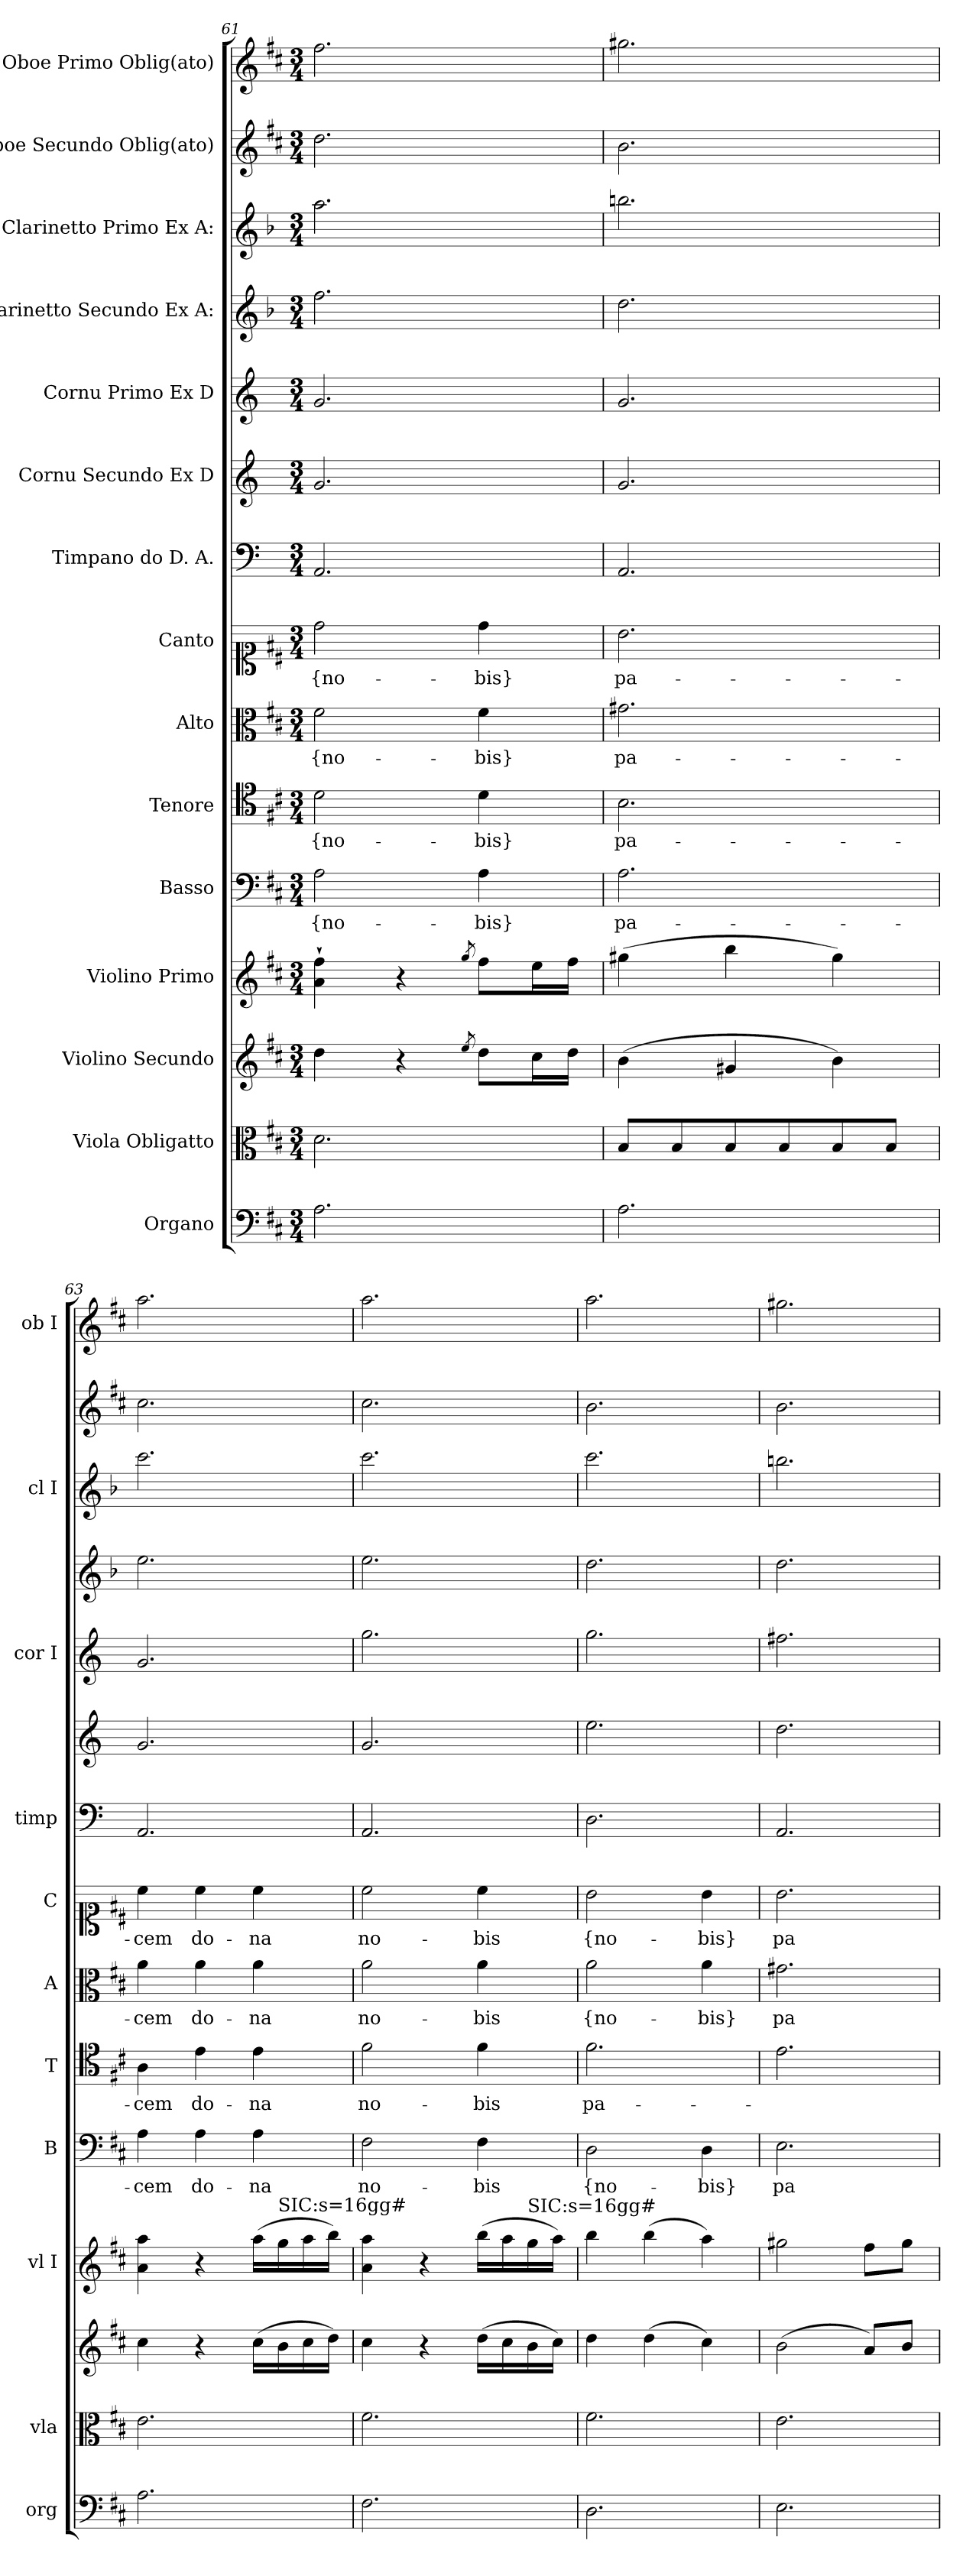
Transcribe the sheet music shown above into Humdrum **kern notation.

**kern	**kern	**kern	**kern	**kern	**text	**kern	**text	**kern	**text	**kern	**text	**kern	**kern	**kern	**kern	**kern	**kern	**kern
*part15	*part14	*part13	*part12	*part11	*part11	*part10	*part10	*part9	*part9	*part8	*part8	*part7	*part6	*part5	*part4	*part3	*part2	*part1
*staff15	*staff14	*staff13	*staff12	*staff11	*staff11	*staff10	*staff10	*staff9	*staff9	*staff8	*staff8	*staff7	*staff6	*staff5	*staff4	*staff3	*staff2	*staff1
*I"Organo	*I"Viola Obligatto	*I"Violino Secundo	*I"Violino Primo	*I"Basso	*	*I"Tenore	*	*I"Alto	*	*I"Canto	*	*I"Timpano do D. A.	*I"Cornu Secundo Ex D	*I"Cornu Primo Ex D	*I"Clarinetto Secundo Ex A:	*I"Clarinetto Primo Ex A:	*I"Oboe Secundo Oblig(ato)	*I"Oboe Primo Oblig(ato)
*I'org	*I'vla	*	*I'vl I	*I'B	*	*I'T	*	*I'A	*	*I'C	*	*I'timp	*	*I'cor I	*	*I'cl I	*	*I'ob I
*clefF4	*clefC3	*clefG2	*clefG2	*clefF4	*	*clefC4	*	*clefC3	*	*clefC1	*	*clefF4	*clefG2	*clefG2	*clefG2	*clefG2	*clefG2	*clefG2
*	*	*	*	*	*	*	*	*	*	*	*	*	*ITrd6c10	*ITrd6c10	*ITrd2c3	*ITrd2c3	*	*
*k[f#c#]	*k[f#c#]	*k[f#c#]	*k[f#c#]	*k[f#c#]	*	*k[f#c#]	*	*k[f#c#]	*	*k[f#c#]	*	*k[]	*k[f#c#]	*k[f#c#]	*k[f#c#]	*k[f#c#]	*k[f#c#]	*k[f#c#]
*D:	*D:	*D:	*D:	*D:	*	*D:	*	*D:	*	*D:	*	*	*D:	*D:	*D:	*D:	*D:	*D:
*M3/4	*M3/4	*M3/4	*M3/4	*M3/4	*	*M3/4	*	*M3/4	*	*M3/4	*	*M3/4	*M3/4	*M3/4	*M3/4	*M3/4	*M3/4	*M3/4
=61	=61	=61	=61	=61	=61	=61	=61	=61	=61	=61	=61	=61	=61	=61	=61	=61	=61	=61
2.A\	2.d\	4dd\	4a`\ 4ff#`\	2A\	{no-	2d\	{no-	2f#\	{no-	2dd\	{no-	2.AA/	2.A/	2.A/	2.dd\	2.ff#\	2.dd\	2.ff#\
.	.	4r	4r	.	.	.	.	.	.	.	.	.	.	.	.	.	.	.
.	.	8qee/	8qgg/	.	.	.	.	.	.	.	.	.	.	.	.	.	.	.
.	.	8dd\L	8ff#\L	4A\	-bis}	4d\	-bis}	4f#\	-bis}	4dd\	-bis}	.	.	.	.	.	.	.
.	.	16cc#\L	16ee\L	.	.	.	.	.	.	.	.	.	.	.	.	.	.	.
.	.	16dd\JJ	16ff#\JJ	.	.	.	.	.	.	.	.	.	.	.	.	.	.	.
=62	=62	=62	=62	=62	=62	=62	=62	=62	=62	=62	=62	=62	=62	=62	=62	=62	=62	=62
2.A\	8B/L	(4b\	(4gg#X\	2.A\	pa-	2.B\	pa-	2.g#X\	pa-	2.b\	pa-	2.AA/	2.A/	2.A/	2.b\	2.gg#X\	2.b\	2.gg#X\
.	8B/	.	.	.	.	.	.	.	.	.	.	.	.	.	.	.	.	.
.	8B/	4g#X/	4bb\	.	.	.	.	.	.	.	.	.	.	.	.	.	.	.
.	8B/	.	.	.	.	.	.	.	.	.	.	.	.	.	.	.	.	.
.	8B/	4b\)	4gg#\)	.	.	.	.	.	.	.	.	.	.	.	.	.	.	.
.	8B/J	.	.	.	.	.	.	.	.	.	.	.	.	.	.	.	.	.
=63	=63	=63	=63	=63	=63	=63	=63	=63	=63	=63	=63	=63	=63	=63	=63	=63	=63	=63
2.A\	2.e\	4cc#\	4a\ 4aa\	4A\	-cem	4A\	-cem	4a\	-cem	4cc#\	-cem	2.AA/	2.A/	2.A/	2.cc#\	2.aa\	2.cc#\	2.aa\
.	.	4r	4r	4A\	do-	4e\	do-	4a\	do-	4cc#\	do-	.	.	.	.	.	.	.
.	.	(16cc#\LL	(16aa\LL	4A\	-na	4e\	-na	4a\	-na	4cc#\	-na	.	.	.	.	.	.	.
!	!	!	!LO:TX:a:t=SIC&colon;s=16gg#	!	!	!	!	!	!	!	!	!	!	!	!	!	!	!
.	.	16b\	16gg\	.	.	.	.	.	.	.	.	.	.	.	.	.	.	.
.	.	16cc#\	16aa\	.	.	.	.	.	.	.	.	.	.	.	.	.	.	.
.	.	16dd\JJ)	16bb\JJ)	.	.	.	.	.	.	.	.	.	.	.	.	.	.	.
=64	=64	=64	=64	=64	=64	=64	=64	=64	=64	=64	=64	=64	=64	=64	=64	=64	=64	=64
2.F#\	2.f#\	4cc#\	4a\ 4aa\	2F#\	no-	2f#\	no-	2a\	no-	2cc#\	no-	2.AA/	2.A/	2.a\	2.cc#\	2.aa\	2.cc#\	2.aa\
.	.	4r	4r	.	.	.	.	.	.	.	.	.	.	.	.	.	.	.
.	.	(16dd\LL	(16bb\LL	4F#\	-bis	4f#\	-bis	4a\	-bis	4cc#\	-bis	.	.	.	.	.	.	.
.	.	16cc#\	16aa\	.	.	.	.	.	.	.	.	.	.	.	.	.	.	.
!	!	!	!LO:TX:a:t=SIC&colon;s=16gg#	!	!	!	!	!	!	!	!	!	!	!	!	!	!	!
.	.	16b\	16gg\	.	.	.	.	.	.	.	.	.	.	.	.	.	.	.
.	.	16cc#\JJ)	16aa\JJ)	.	.	.	.	.	.	.	.	.	.	.	.	.	.	.
=65	=65	=65	=65	=65	=65	=65	=65	=65	=65	=65	=65	=65	=65	=65	=65	=65	=65	=65
2.D\	2.f#\	4dd\	4bb\	2D\	{no-	2.f#\	pa-	2a\	{no-	2b\	{no-	2.D\	2.f#\	2.a\	2.b\	2.aa\	2.b\	2.aa\
.	.	(4dd\	(4bb\	.	.	.	.	.	.	.	.	.	.	.	.	.	.	.
.	.	4cc#\)	4aa\)	4D\	-bis}	.	.	4a\	-bis}	4b\	-bis}	.	.	.	.	.	.	.
=66	=66	=66	=66	=66	=66	=66	=66	=66	=66	=66	=66	=66	=66	=66	=66	=66	=66	=66
2.E\	2.e\	(2b\	2gg#X\	2.E\	pa-	2.e\	.	2.g#X\	pa-	2.b\	pa-	2.AA/	2.e\	2.g#X\	2.b\	2.gg#X\	2.b\	2.gg#X\
.	.	8a/L)	8ff#\L	.	.	.	.	.	.	.	.	.	.	.	.	.	.	.
.	.	8b/J	8gg#\J	.	.	.	.	.	.	.	.	.	.	.	.	.	.	.
=	=	=	=	=	=	=	=	=	=	=	=	=	=	=	=	=	=	=
*-	*-	*-	*-	*-	*-	*-	*-	*-	*-	*-	*-	*-	*-	*-	*-	*-	*-	*-
